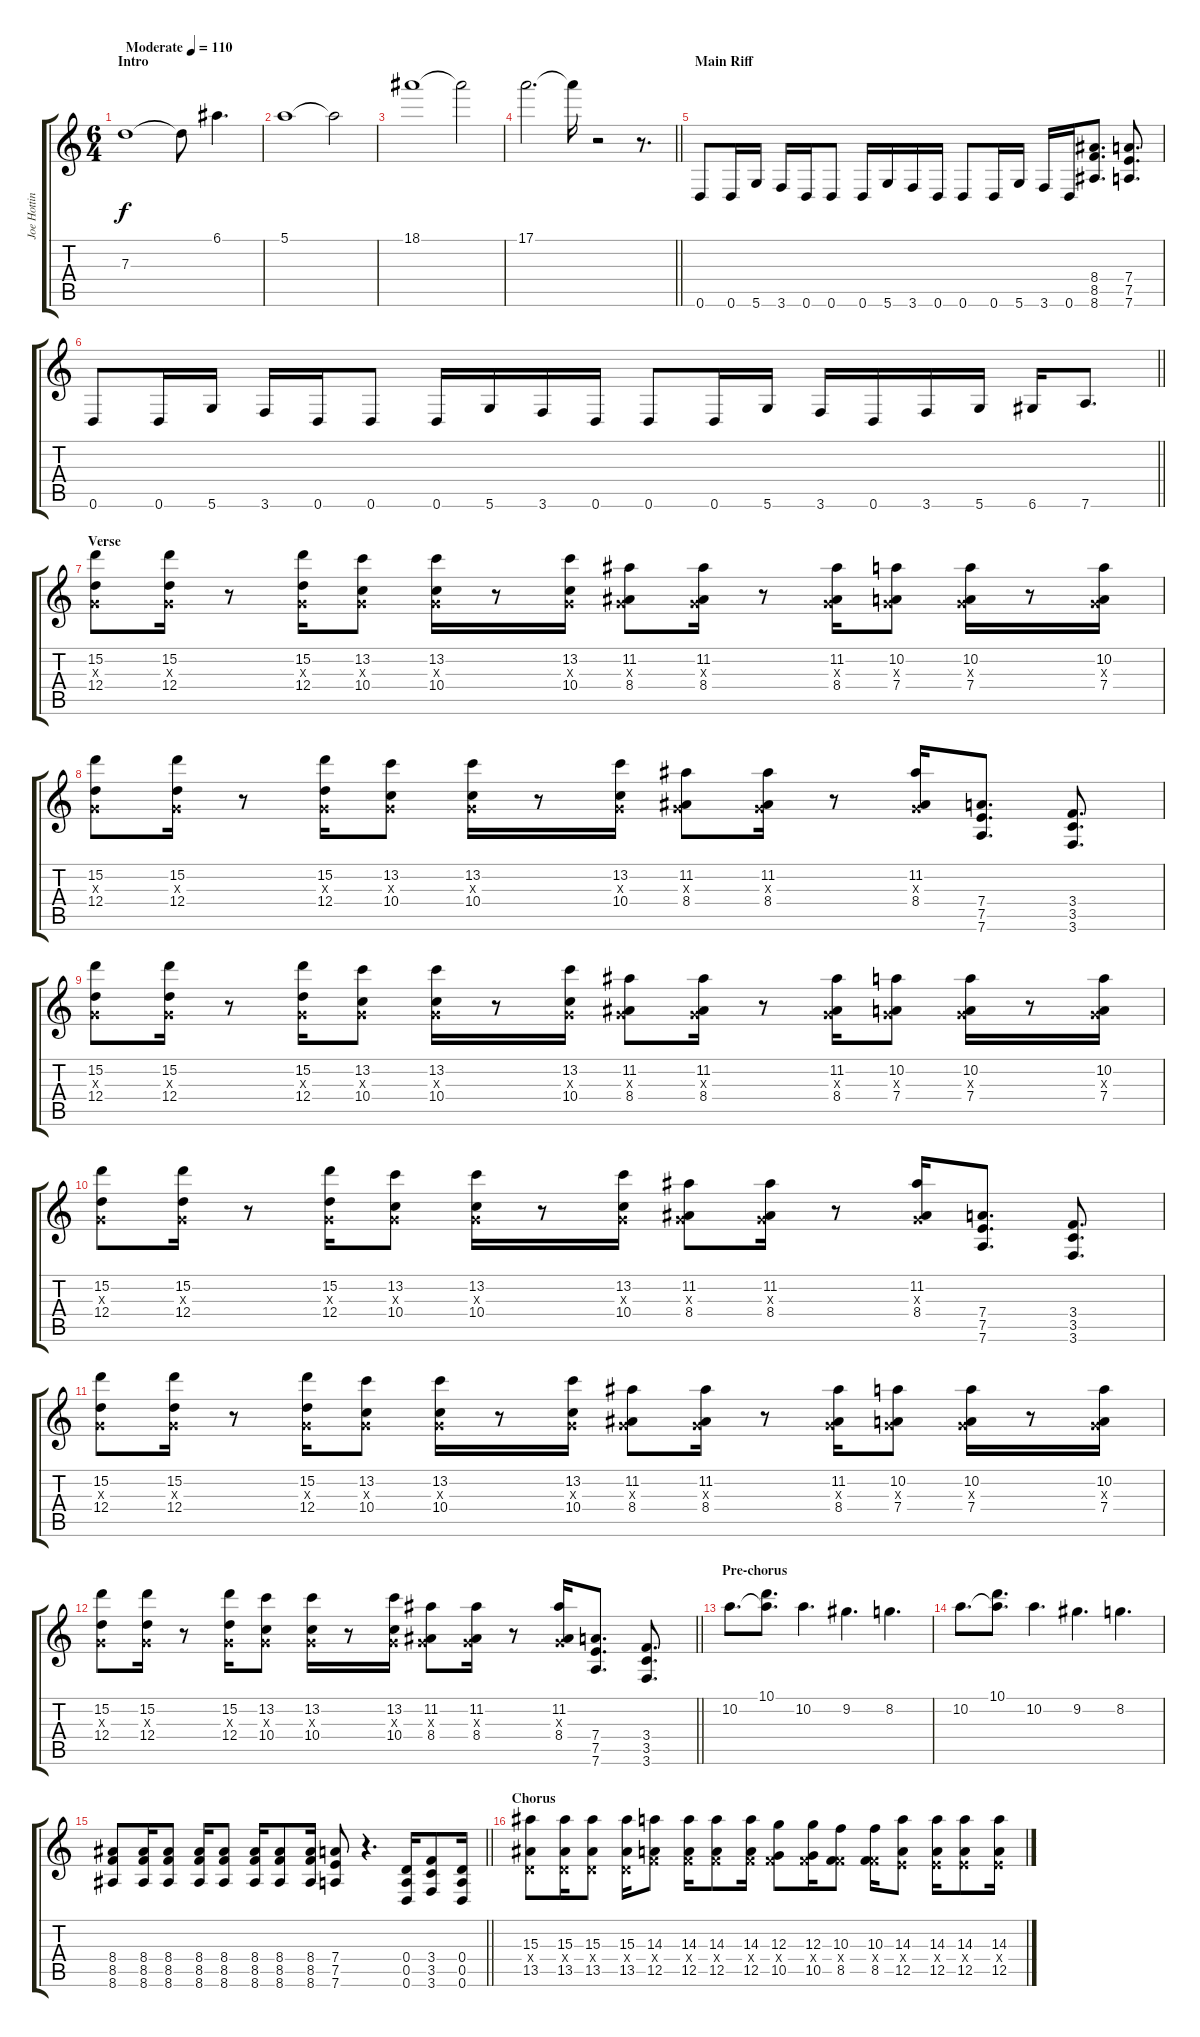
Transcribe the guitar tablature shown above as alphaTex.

\track ("Joe Hottinger" "Joe Hottin") {instrument distortionguitar}
\staff {score tabs}
\tuning (E4 B3 G3 D3 A2 D2) {hide}
\ts (6 4)
\section ("" "Intro")
\tempo (110 "Moderate")
\clef g2
\ks c
7.3.1{dy f instrument distortionguitar} 7.3{t}.8 6.1.4{d} |
5.1.1 5.1{t}.2 |
18.1.1 18.1{t}.2 |
\barLineRight lightlight
17.1.2{d} 17.1{t}.16 r.2 r.8{d} |
\section ("" "Main Riff")
0.6.8 0.6.16 5.6.16 3.6.16 0.6.16 0.6.8 0.6.16 5.6.16 3.6.16 0.6.16 0.6.8 0.6.16 5.6.16 3.6.16 0.6.16 (8.4 8.5 8.6).8{d} (7.4 7.5 7.6).8{d} |
\barLineRight lightlight
0.6.8 0.6.16 5.6.16 3.6.16 0.6.16 0.6.8 0.6.16 5.6.16 3.6.16 0.6.16 0.6.8 0.6.16 5.6.16 3.6.16 0.6.16 3.6.16 5.6.16 6.6.16 7.6.8{d} |
\section ("" "Verse")
(15.2 0.3{x} 12.4).8 (15.2 0.3{x} 12.4).16 r.8 (15.2 0.3{x} 12.4).16 (13.2 0.3{x} 10.4).8 (13.2 0.3{x} 10.4).16 r.8 (13.2 0.3{x} 10.4).16 (11.2 0.3{x} 8.4).8 (11.2 0.3{x} 8.4).16 r.8 (11.2 0.3{x} 8.4).16 (10.2 0.3{x} 7.4).8 (10.2 0.3{x} 7.4).16 r.8 (10.2 0.3{x} 7.4).16 |
(15.2 0.3{x} 12.4).8 (15.2 0.3{x} 12.4).16 r.8 (15.2 0.3{x} 12.4).16 (13.2 0.3{x} 10.4).8 (13.2 0.3{x} 10.4).16 r.8 (13.2 0.3{x} 10.4).16 (11.2 0.3{x} 8.4).8 (11.2 0.3{x} 8.4).16 r.8 (11.2 0.3{x} 8.4).16 (7.4 7.5 7.6).8{d} (3.4 3.5 3.6).8{d} |
(15.2 0.3{x} 12.4).8 (15.2 0.3{x} 12.4).16 r.8 (15.2 0.3{x} 12.4).16 (13.2 0.3{x} 10.4).8 (13.2 0.3{x} 10.4).16 r.8 (13.2 0.3{x} 10.4).16 (11.2 0.3{x} 8.4).8 (11.2 0.3{x} 8.4).16 r.8 (11.2 0.3{x} 8.4).16 (10.2 0.3{x} 7.4).8 (10.2 0.3{x} 7.4).16 r.8 (10.2 0.3{x} 7.4).16 |
(15.2 0.3{x} 12.4).8 (15.2 0.3{x} 12.4).16 r.8 (15.2 0.3{x} 12.4).16 (13.2 0.3{x} 10.4).8 (13.2 0.3{x} 10.4).16 r.8 (13.2 0.3{x} 10.4).16 (11.2 0.3{x} 8.4).8 (11.2 0.3{x} 8.4).16 r.8 (11.2 0.3{x} 8.4).16 (7.4 7.5 7.6).8{d} (3.4 3.5 3.6).8{d} |
(15.2 0.3{x} 12.4).8 (15.2 0.3{x} 12.4).16 r.8 (15.2 0.3{x} 12.4).16 (13.2 0.3{x} 10.4).8 (13.2 0.3{x} 10.4).16 r.8 (13.2 0.3{x} 10.4).16 (11.2 0.3{x} 8.4).8 (11.2 0.3{x} 8.4).16 r.8 (11.2 0.3{x} 8.4).16 (10.2 0.3{x} 7.4).8 (10.2 0.3{x} 7.4).16 r.8 (10.2 0.3{x} 7.4).16 |
\barLineRight lightlight
(15.2 0.3{x} 12.4).8 (15.2 0.3{x} 12.4).16 r.8 (15.2 0.3{x} 12.4).16 (13.2 0.3{x} 10.4).8 (13.2 0.3{x} 10.4).16 r.8 (13.2 0.3{x} 10.4).16 (11.2 0.3{x} 8.4).8 (11.2 0.3{x} 8.4).16 r.8 (11.2 0.3{x} 8.4).16 (7.4 7.5 7.6).8{d} (3.4 3.5 3.6).8{d} |
\section ("" "Pre-chorus")
10.2.8{d} (10.1 10.2{t}).8{d} 10.2.4{d} 9.2.4{d} 8.2.4{d} |
10.2.8{d} (10.1 10.2{t}).8{d} 10.2.4{d} 9.2.4{d} 8.2.4{d} |
\barLineRight lightlight
(8.4 8.5 8.6).8 (8.4 8.5 8.6).16 (8.4 8.5 8.6).8 (8.4 8.5 8.6).16 (8.4 8.5 8.6).8 (8.4 8.5 8.6).16 (8.4 8.5 8.6).8 (8.4 8.5 8.6).16 (7.4 7.5 7.6).8 r.4{d} (0.4 0.5 0.6).16 (3.4 3.5 3.6).8 (0.4 0.5 0.6).16 |
\section ("" "Chorus")
(15.3 0.4{x} 13.5).8 (15.3 0.4{x} 13.5).16 (15.3 0.4{x} 13.5).8 (15.3 0.4{x} 13.5).16 (14.3 3.4{x} 12.5).8 (14.3 3.4{x} 12.5).16 (14.3 3.4{x} 12.5).8 (14.3 3.4{x} 12.5).16 (12.3 3.4{x} 10.5).8 (12.3 3.4{x} 10.5).16 (10.3 3.4{x} 8.5).8 (10.3 3.4{x} 8.5).16 (14.3 2.4{x} 12.5).8 (14.3 2.4{x} 12.5).16 (14.3 2.4{x} 12.5).8 (14.3 2.4{x} 12.5).16
